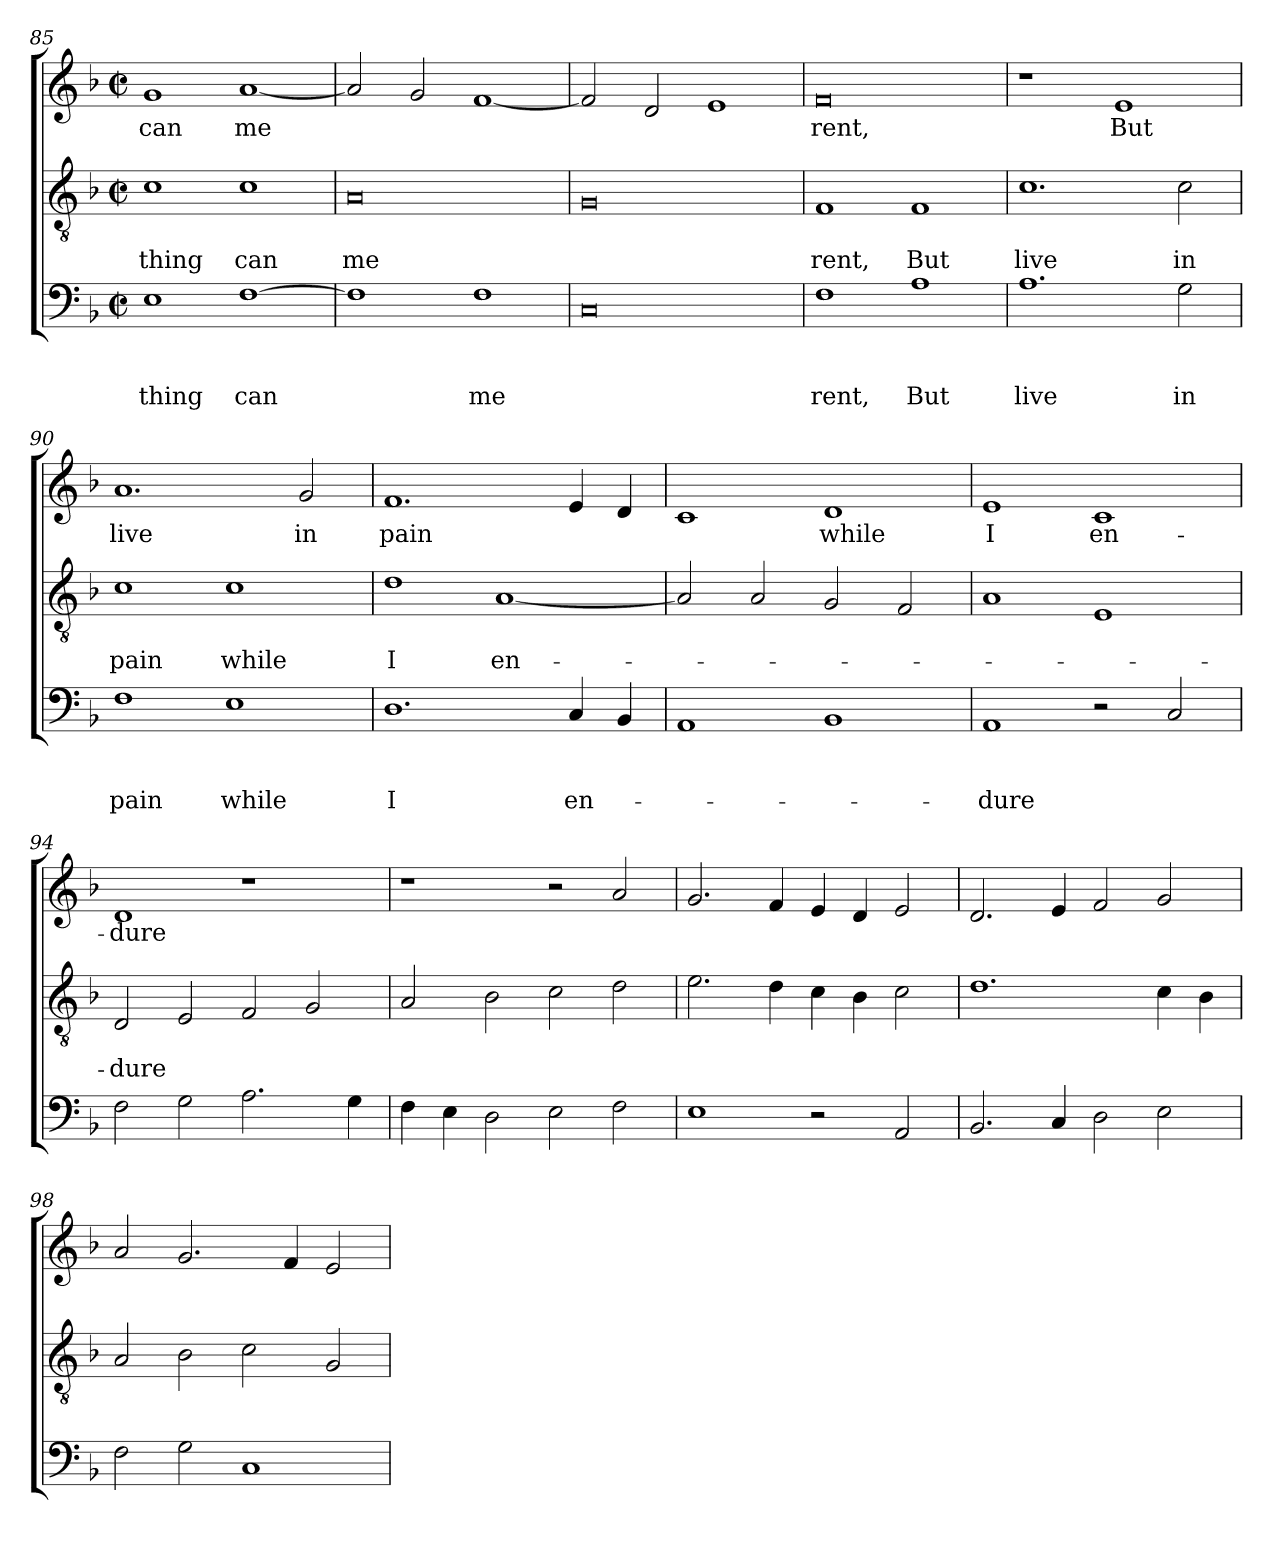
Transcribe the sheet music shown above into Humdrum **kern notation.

**kern	**text	**text	**text	**kern	**text	**text	**kern	**text
*part3	*part3	*part3	*part3	*part2	*part2	*part2	*part1	*part1
*staff3	*staff3	*staff3	*staff3	*staff2	*staff2	*staff2	*staff1	*staff1
*clefF4	*	*	*	*clefGv2	*	*	*clefG2	*
*k[b-]	*	*	*	*k[b-]	*	*	*k[b-]	*
*F:	*	*	*	*F:	*	*	*F:	*
*M2/2	*	*	*	*M2/2	*	*	*M2/2	*
*met(c|)	*	*	*	*met(c|)	*	*	*met(c|)	*
=85	=85	=85	=85	=85	=85	=85	=85	=85
1E	.	.	-thing	1c	.	-thing	1g	can
[1F	.	.	can	1c	.	can	[1a	me
=86	=86	=86	=86	=86	=86	=86	=86	=86
1F]	.	.	.	0A	.	me	2a/]	.
.	.	.	.	.	.	.	2g/	.
1F	.	.	me	.	.	.	[1f	.
=87	=87	=87	=87	=87	=87	=87	=87	=87
0C	.	.	.	0G	.	.	2f/]	.
.	.	.	.	.	.	.	2d/	.
.	.	.	.	.	.	.	1e	.
=88	=88	=88	=88	=88	=88	=88	=88	=88
1F	.	.	rent,	1F	.	rent,	0f	rent,
1A	.	.	But	1F	.	But	.	.
=89	=89	=89	=89	=89	=89	=89	=89	=89
1.A	.	.	live	1.c	.	live	1r	.
.	.	.	.	.	.	.	1e	But
2G\	.	.	in	2c\	.	in	.	.
!!LO:LB:g=z
=90	=90	=90	=90	=90	=90	=90	=90	=90
1F	.	.	pain	1c	.	pain	1.a	live
1E	.	.	while	1c	.	while	.	.
.	.	.	.	.	.	.	2g/	in
=91	=91	=91	=91	=91	=91	=91	=91	=91
1.D	.	.	I	1d	.	I	1.f	pain
.	.	.	.	[1A	.	en-	.	.
4C/	.	.	en-	.	.	.	4e/	.
4BB-/	.	.	.	.	.	.	4d/	.
=92	=92	=92	=92	=92	=92	=92	=92	=92
1AA	.	.	.	2A/]	.	.	1c	.
.	.	.	.	2A/	.	.	.	.
1BB-	.	.	.	2G/	.	.	1d	while
.	.	.	.	2F/	.	.	.	.
=93	=93	=93	=93	=93	=93	=93	=93	=93
1AA	.	.	-dure	1A	.	.	1e	I
2r	.	.	.	1E	.	.	1c	en-
2C/	.	.	.	.	.	.	.	.
=94	=94	=94	=94	=94	=94	=94	=94	=94
2F\	.	.	.	2D/	.	-dure	1d	-dure
2G\	.	.	.	2E/	.	.	.	.
2.A\	.	.	.	2F/	.	.	1r	.
.	.	.	.	2G/	.	.	.	.
4G\	.	.	.	.	.	.	.	.
=95	=95	=95	=95	=95	=95	=95	=95	=95
4F\	.	.	.	2A/	.	.	1r	.
4E\	.	.	.	.	.	.	.	.
2D\	.	.	.	2B-\	.	.	.	.
2E\	.	.	.	2c\	.	.	2r	.
2F\	.	.	.	2d\	.	.	2a/	.
!!LO:LB:g=z
=96	=96	=96	=96	=96	=96	=96	=96	=96
1E	.	.	.	2.e\	.	.	2.g/	.
.	.	.	.	4d\	.	.	4f/	.
2r	.	.	.	4c\	.	.	4e/	.
.	.	.	.	4B-\	.	.	4d/	.
2AA/	.	.	.	2c\	.	.	2e/	.
=97	=97	=97	=97	=97	=97	=97	=97	=97
2.BB-/	.	.	.	1.d	.	.	2.d/	.
4C/	.	.	.	.	.	.	4e/	.
2D\	.	.	.	.	.	.	2f/	.
2E\	.	.	.	4c\	.	.	2g/	.
.	.	.	.	4B-\	.	.	.	.
=98	=98	=98	=98	=98	=98	=98	=98	=98
2F\	.	.	.	2A/	.	.	2a/	.
2G\	.	.	.	2B-\	.	.	2.g/	.
1C	.	.	.	2c\	.	.	.	.
.	.	.	.	.	.	.	4f/	.
.	.	.	.	2G/	.	.	2e/	.
=	=	=	=	=	=	=	=	=
*-	*-	*-	*-	*-	*-	*-	*-	*-
